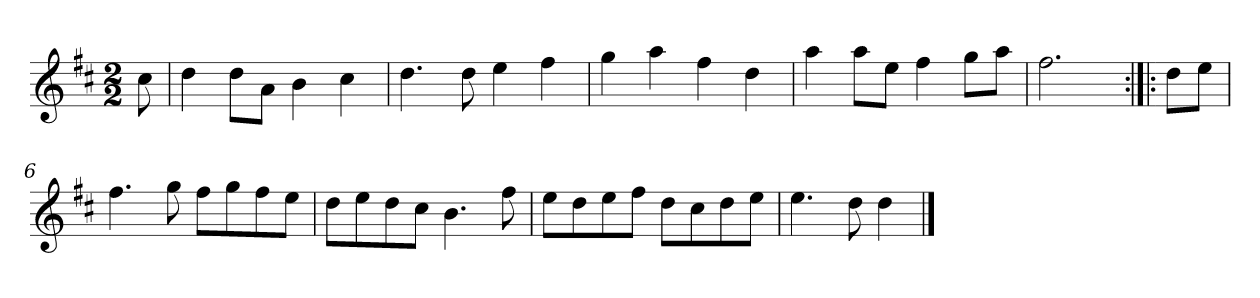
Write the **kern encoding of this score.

**kern
*part1
*staff1
*clefG2
*k[f#c#]
*D:
*M2/2
*MM120
=
8cc#
=1
4dd
8dd\L
8a\J
4b
4cc#
=2
4.dd
8dd
4ee
4ff#
=3
4gg
4aa
4ff#
4dd
=4
4aa
8aa\L
8ee\J
4ff#
8gg\L
8aa\J
=5
2.ff#
=:|!|:
8dd\L
8ee\J
=6
4.ff#
8gg
8ff#\L
8gg\
8ff#\
8ee\J
=7
8dd\L
8ee\
8dd\
8cc#\J
4.b
8ff#
=8
8ee\L
8dd\
8ee\
8ff#\J
8dd\L
8cc#\
8dd\
8ee\J
=9
4.ee
8dd
4dd
==
*-
